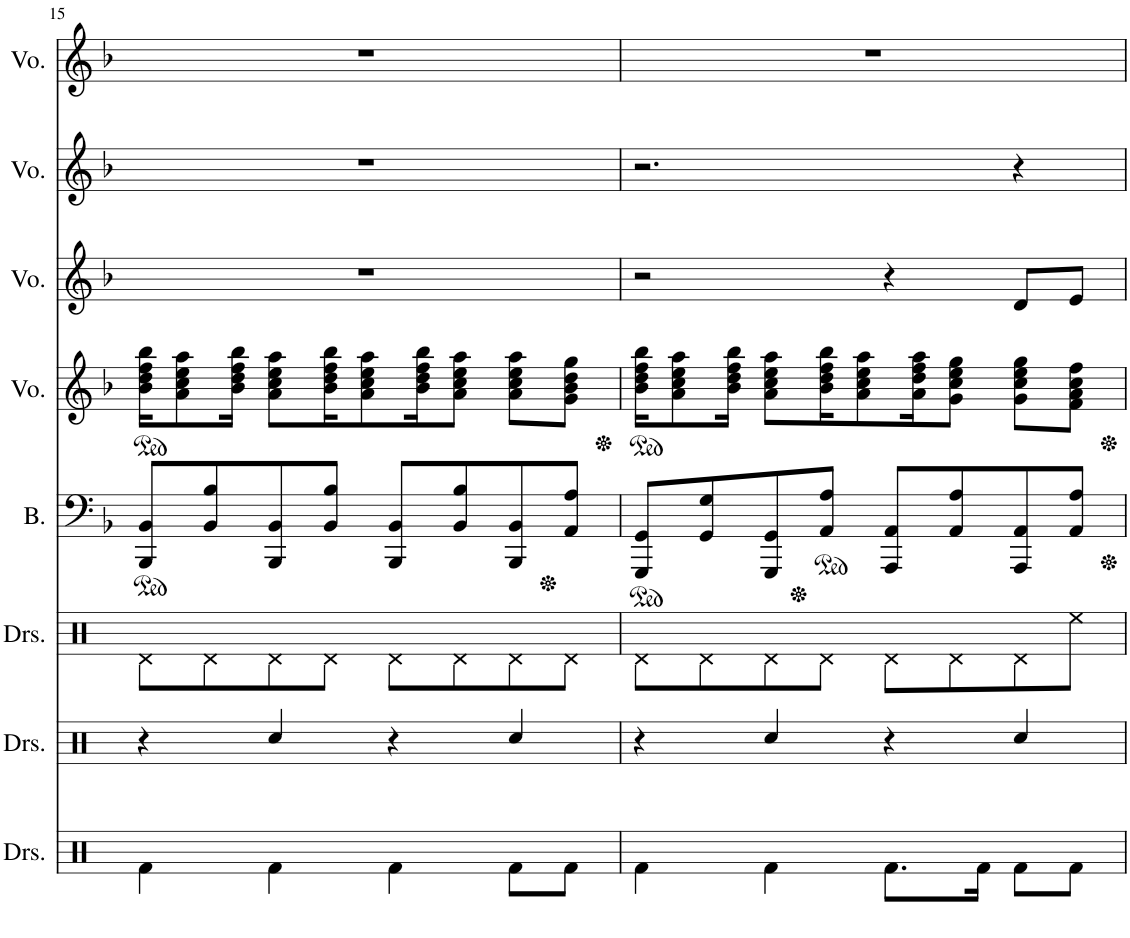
**kern	**kern	**kern	**kern	**kern	**kern	**kern	**kern
*part8	*part7	*part6	*part5	*part4	*part3	*part2	*part1
*staff8	*staff7	*staff6	*staff5	*staff4	*staff3	*staff2	*staff1
*I"Drumset	*I"Drumset	*I"Drumset	*I"Bass	*I"Voice	*I"Voice	*I"Voice	*I"Voice
*I'Drs.	*I'Drs.	*I'Drs.	*I'B.	*I'Vo.	*I'Vo.	*I'Vo.	*I'Vo.
!!LO:PB:g=z
*clefX	*clefX	*clefX	*clefF4	*clefG2	*clefG2	*clefG2	*clefG2
*k[]	*k[]	*k[]	*k[b-]	*k[b-]	*k[b-]	*k[b-]	*k[b-]
*M4/4	*M4/4	*M4/4	*M4/4	*M4/4	*M4/4	*M4/4	*M4/4
*	*	*	*ped	*	*	*	*
*	*	*	*	*ped	*	*	*
=15	=15	=15	=15	=15	=15	=15	=15
4Rf\	4r	8Rd\L	8BBB-/ 8BB-/L	16b-\ 16dd\ 16ff\ 16bb-\KL	1r	1r	1r
.	.	.	.	8a\ 8cc\ 8ee\ 8aa\	.	.	.
.	.	8Rd\	8BB-/ 8B-/	.	.	.	.
.	.	.	.	16b-\ 16dd\ 16ff\ 16bb-\Jk	.	.	.
4Rf\	4Rcc/	8Rd\	8BBB-/ 8BB-/	8a\ 8cc\ 8ee\ 8aa\L	.	.	.
.	.	8Rd\J	8BB-/ 8B-/J	16b-\ 16dd\ 16ff\ 16bb-\K	.	.	.
.	.	.	.	8a\ 8cc\ 8ee\ 8aa\	.	.	.
4Rf\	4r	8Rd\L	8BBB-/ 8BB-/L	.	.	.	.
.	.	.	.	16b-\ 16dd\ 16ff\ 16bb-\K	.	.	.
.	.	8Rd\	8BB-/ 8B-/	8a\ 8cc\ 8ee\ 8aa\J	.	.	.
8Rf\L	4Rcc/	8Rd\	8BBB-/ 8BB-/	8a\ 8cc\ 8ee\ 8aa\L	.	.	.
*	*	*	*Xped	*	*	*	*
8Rf\J	.	8Rd\J	8AA/ 8A/J	8g\ 8b-\ 8dd\ 8gg\J	.	.	.
=16	=16	=16	=16	=16	=16	=16	=16
*	*	*	*ped	*	*	*	*
*	*	*	*	*Xped	*	*	*
*	*	*	*	*ped	*	*	*
4Rf\	4r	8Rd\L	8GGG/ 8GG/L	16b-\ 16dd\ 16ff\ 16bb-\KL	2r	2.r	1r
.	.	.	.	8a\ 8cc\ 8ee\ 8aa\	.	.	.
.	.	8Rd\	8GG/ 8G/	.	.	.	.
.	.	.	.	16b-\ 16dd\ 16ff\ 16bb-\Jk	.	.	.
4Rf\	4Rcc/	8Rd\	8GGG/ 8GG/	8a\ 8cc\ 8ee\ 8aa\L	.	.	.
*	*	*	*Xped	*	*	*	*
*	*	*	*ped	*	*	*	*
.	.	8Rd\J	8AA/ 8A/J	16b-\ 16dd\ 16ff\ 16bb-\K	.	.	.
.	.	.	.	8a\ 8cc\ 8ee\ 8aa\	.	.	.
8.Rf\L	4r	8Rd\L	8AAA/ 8AA/L	.	4r	.	.
.	.	.	.	16a\ 16dd\ 16ff\ 16aa\K	.	.	.
.	.	8Rd\	8AA/ 8A/	8g\ 8cc\ 8ee\ 8gg\J	.	.	.
16Rf\Jk	.	.	.	.	.	.	.
8Rf\L	4Rcc/	8Rd\	8AAA/ 8AA/	8g\ 8cc\ 8ee\ 8gg\L	8d/L	4r	.
8Rf\J	.	8Ree\J	8AA/ 8A/J	8f\ 8a\ 8cc\ 8ff\J	8e/J	.	.
*	*	*	*Xped	*	*	*	*
*	*	*	*	*Xped	*	*	*
=	=	=	=	=	=	=	=
*-	*-	*-	*-	*-	*-	*-	*-
